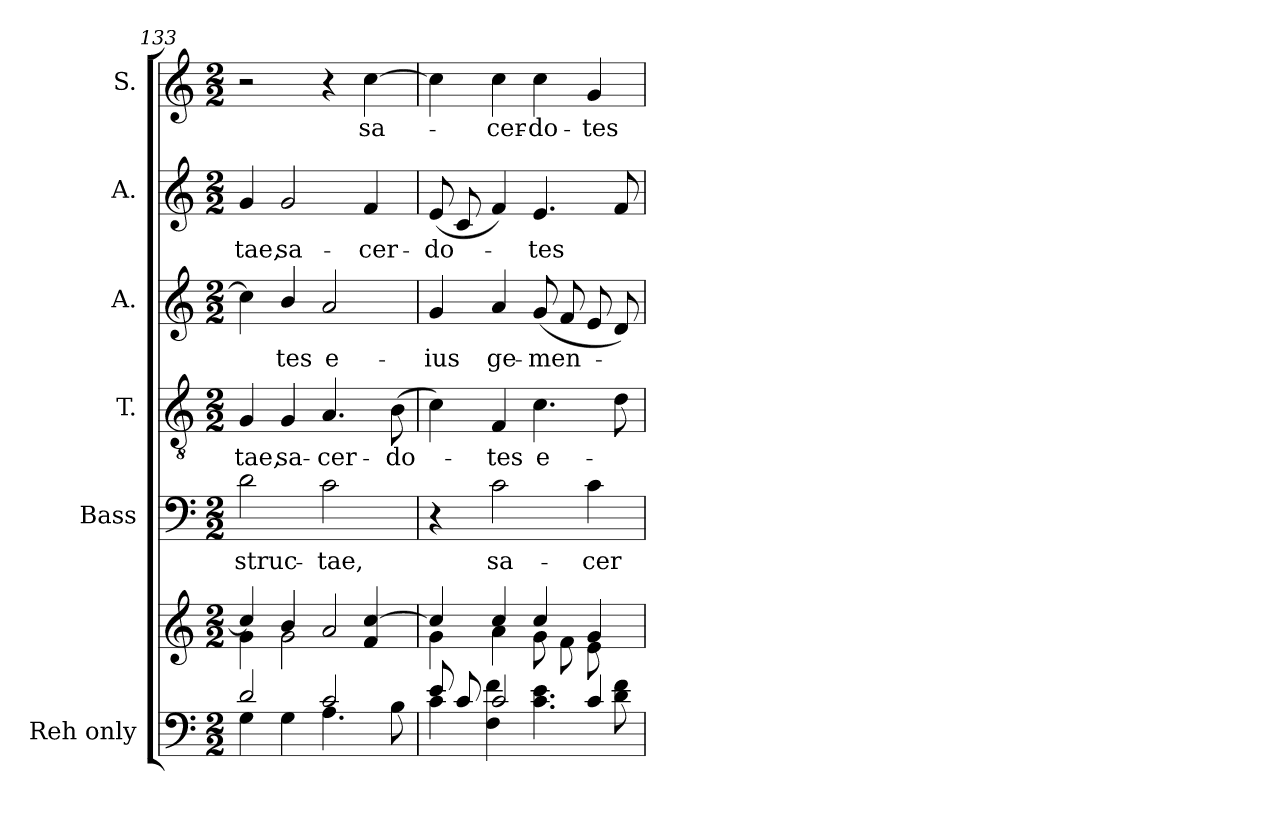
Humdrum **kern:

**kern	**kern	**kern	**text	**kern	**text	**kern	**text	**kern	**text	**kern	**text
*part6	*part6	*part5	*part5	*part4	*part4	*part3	*part3	*part2	*part2	*part1	*part1
*staff7	*staff6	*staff5	*staff5	*staff4	*staff4	*staff3	*staff3	*staff2	*staff2	*staff1	*staff1
*I"Reh only	*	*I"Bass	*	*I"T.	*	*I"A.	*	*I"A.	*	*I"S.	*
*	*	*I'B.	*	*	*	*	*	*	*	*	*
*clefF4	*clefG2	*clefF4	*	*clefGv2	*	*clefG2	*	*clefG2	*	*clefG2	*
*	*	*	*	*	*	*ITrd7c12	*	*ITrd7c12	*	*	*
*k[]	*k[]	*k[]	*	*k[]	*	*k[]	*	*k[]	*	*k[]	*
*C:	*C:	*C:	*	*C:	*	*C:	*	*C:	*	*C:	*
*M2/2	*M2/2	*M2/2	*	*M2/2	*	*M2/2	*	*M2/2	*	*M2/2	*
=133	=133	=133	=133	=133	=133	=133	=133	=133	=133	=133	=133
*^	*^	*	*	*	*	*	*	*	*	*	*
!	!	!	!	!	!LO:LY:b	!	!LO:LY:b	!	!	!	!LO:LY:b	!	!
2d/	4G\	4g\	4cc/]	2d\	-struc-	4G/	-tae,	4c\]	.	4G/	-tae,	2r	.
!	!	!	!	!	!	!	!LO:LY:b	!	!LO:LY:b	!	!LO:LY:b	!	!
.	4G\	2g\	4b/	.	.	4G/	sa-	4B/	-tes	2G/	sa-	.	.
!	!	!	!	!	!LO:LY:b	!	!LO:LY:b	!	!LO:LY:b	!	!	!	!
2c/	4.A\	.	2a/	2c\	-tae,	4.A/	-cer-	2A/	e-	.	.	4r	.
!	!	!	!	!	!	!	!	!	!	!	!LO:LY:b	!	!LO:LY:b
.	.	4f/ [>4cc/	.	.	.	.	.	.	.	4F/	-cer-	[>4cc\	sa-
!	!	!	!	!	!	!	!LO:LY:b	!	!	!	!	!	!
.	8B\	.	.	.	.	(>8B\	-do-	.	.	.	.	.	.
=134	=134	=134	=134	=134	=134	=134	=134	=134	=134	=134	=134	=134	=134
!	!	!	!	!	!	!	!	!	!LO:LY:b	!	!LO:LY:b	!	!
8e/	4c\	4cc/]	4g\	4r	.	4c\)	.	4G/	-ius	(<8E/	-do-	4cc\]	.
8c/	.	.	.	.	.	.	.	.	.	8C/	.	.	.
!	!	!	!	!	!LO:LY:b	!	!LO:LY:b	!	!LO:LY:b	!	!	!	!LO:LY:b
2c/	4F\ 4f\	4cc/	4a\	2c\	sa-	4F/	-tes	4A/	ge-	4F/)	.	4cc\	-cer-
!	!	!	!	!	!	!	!LO:LY:b	!	!LO:LY:b	!	!LO:LY:b	!	!LO:LY:b
.	4.c\ 4.e\	4cc/	8g\	.	.	4.c\	e-	(<8G/	-men-	4.E/	-tes	4cc\	-do-
.	.	.	8f\	.	.	.	.	8F/	.	.	.	.	.
!	!	!	!	!	!LO:LY:b	!	!	!	!	!	!	!	!LO:LY:b
4c/	.	4g/	8e\	4c\	-cer-	.	.	8E/	.	.	.	4g/	-tes
.	8d\ 8f\	.	8ryy	.	.	8d\	.	8D/)	.	8F/	.	.	.
*v	*v	*	*	*	*	*	*	*	*	*	*	*	*
*	*v	*v	*	*	*	*	*	*	*	*	*	*
=	=	=	=	=	=	=	=	=	=	=	=
*-	*-	*-	*-	*-	*-	*-	*-	*-	*-	*-	*-
